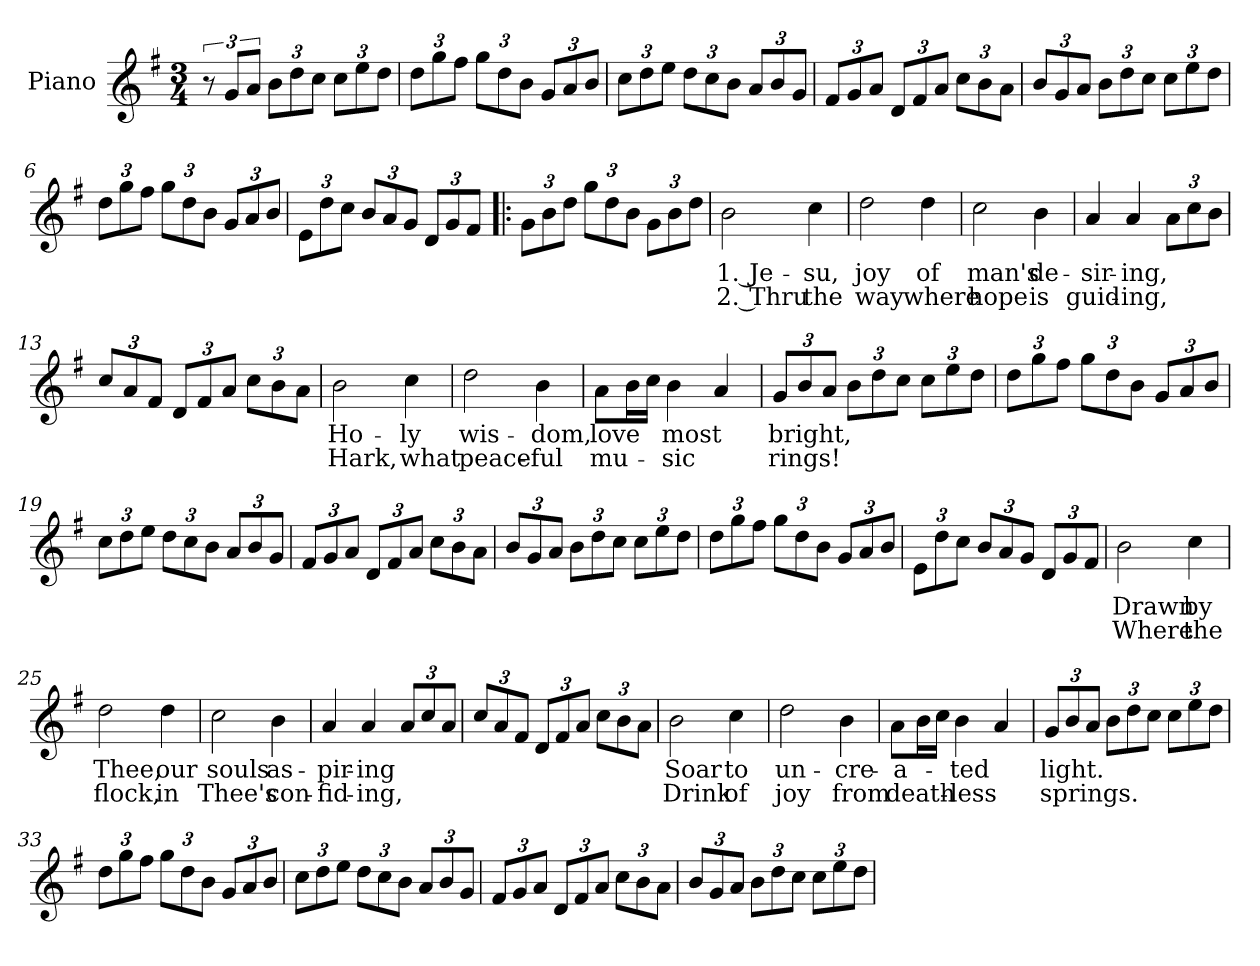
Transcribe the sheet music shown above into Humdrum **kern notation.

**kern	**text	**text
*part1	*part1	*part1
*staff1	*staff1	*staff1
*I"Piano	*	*
*I'Pno.	*	*
*clefG2	*	*
*k[f#]	*	*
*G:	*	*
*M3/4	*	*
=1	=1	=1
12r	.	.
12g/L	.	.
12a/J	.	.
*Xbrackettup	*	*
12b\L	.	.
12dd\	.	.
12cc\J	.	.
12cc\L	.	.
12ee\	.	.
12dd\J	.	.
=2	=2	=2
12dd\L	.	.
12gg\	.	.
12ff#\J	.	.
12gg\L	.	.
12dd\	.	.
12b\J	.	.
12g/L	.	.
12a/	.	.
12b/J	.	.
=3	=3	=3
12cc\L	.	.
12dd\	.	.
12ee\J	.	.
12dd\L	.	.
12cc\	.	.
12b\J	.	.
12a/L	.	.
12b/	.	.
12g/J	.	.
!!LO:LB:g=z
=4	=4	=4
12f#/L	.	.
12g/	.	.
12a/J	.	.
12d/L	.	.
12f#/	.	.
12a/J	.	.
12cc\L	.	.
12b\	.	.
12a\J	.	.
=5	=5	=5
12b/L	.	.
12g/	.	.
12a/J	.	.
12b\L	.	.
12dd\	.	.
12cc\J	.	.
12cc\L	.	.
12ee\	.	.
12dd\J	.	.
=6	=6	=6
12dd\L	.	.
12gg\	.	.
12ff#\J	.	.
12gg\L	.	.
12dd\	.	.
12b\J	.	.
12g/L	.	.
12a/	.	.
12b/J	.	.
!!LO:LB:g=z
=7	=7	=7
12e\L	.	.
12dd\	.	.
12cc\J	.	.
12b/L	.	.
12a/	.	.
12g/J	.	.
12d/L	.	.
12g/	.	.
12f#/J	.	.
=8!|:	=8!|:	=8!|:
12g\L	.	.
12b\	.	.
12dd\J	.	.
12gg\L	.	.
12dd\	.	.
12b\J	.	.
12g\L	.	.
12b\	.	.
12dd\J	.	.
=9	=9	=9
2b\	1. Je-	2. Thru
4cc\	-su,	the
!!LO:LB:g=z
=10	=10	=10
2dd\	joy	way
4dd\	of	where
=11	=11	=11
2cc\	man's	hope
4b\	de-	is
=12	=12	=12
4a/	-sir-	guid-
4a/	-ing,	-ing,
12a\L	.	.
12cc\	.	.
12b\J	.	.
=13	=13	=13
12cc/L	.	.
12a/	.	.
12f#/J	.	.
12d/L	.	.
12f#/	.	.
12a/J	.	.
12cc\L	.	.
12b\	.	.
12a\J	.	.
!!LO:LB:g=z
=14	=14	=14
2b\	Ho-	Hark,
4cc\	-ly	what
=15	=15	=15
2dd\	wis-	peace-
4b\	-dom,	-ful
=16	=16	=16
8a\L	love	mu-
16b\L	.	.
16cc\JJ	.	.
4b\	most	-sic
4a/	.	.
=17	=17	=17
12g/L	bright,	rings!
12b/	.	.
12a/J	.	.
12b\L	.	.
12dd\	.	.
12cc\J	.	.
12cc\L	.	.
12ee\	.	.
12dd\J	.	.
!!LO:LB:g=z
=18	=18	=18
12dd\L	.	.
12gg\	.	.
12ff#\J	.	.
12gg\L	.	.
12dd\	.	.
12b\J	.	.
12g/L	.	.
12a/	.	.
12b/J	.	.
=19	=19	=19
12cc\L	.	.
12dd\	.	.
12ee\J	.	.
12dd\L	.	.
12cc\	.	.
12b\J	.	.
12a/L	.	.
12b/	.	.
12g/J	.	.
=20	=20	=20
12f#/L	.	.
12g/	.	.
12a/J	.	.
12d/L	.	.
12f#/	.	.
12a/J	.	.
12cc\L	.	.
12b\	.	.
12a\J	.	.
!!LO:LB:g=z
=21	=21	=21
12b/L	.	.
12g/	.	.
12a/J	.	.
12b\L	.	.
12dd\	.	.
12cc\J	.	.
12cc\L	.	.
12ee\	.	.
12dd\J	.	.
=22	=22	=22
12dd\L	.	.
12gg\	.	.
12ff#\J	.	.
12gg\L	.	.
12dd\	.	.
12b\J	.	.
12g/L	.	.
12a/	.	.
12b/J	.	.
=23	=23	=23
12e\L	.	.
12dd\	.	.
12cc\J	.	.
12b/L	.	.
12a/	.	.
12g/J	.	.
12d/L	.	.
12g/	.	.
12f#/J	.	.
!!LO:LB:g=z
=24	=24	=24
2b\	Drawn	Where
4cc\	by	the
=25	=25	=25
2dd\	Thee,	flock,
4dd\	our	in
=26	=26	=26
2cc\	souls	Thee's
4b\	as-	con-
=27	=27	=27
4a/	-pir-	-fid-
4a/	-ing	-ing,
12a/L	.	.
12cc/	.	.
12a/J	.	.
!!LO:PB:g=z
=28	=28	=28
12cc/L	.	.
12a/	.	.
12f#/J	.	.
12d/L	.	.
12f#/	.	.
12a/J	.	.
12cc\L	.	.
12b\	.	.
12a\J	.	.
=29	=29	=29
2b\	Soar	Drink
4cc\	to	of
=30	=30	=30
2dd\	un-	joy
4b\	-cre-	from
!!LO:LB:g=z
=31	=31	=31
8a\L	-a-	death-
16b\L	.	.
16cc\JJ	.	.
4b\	-ted	-less
4a/	.	.
=32	=32	=32
12g/L	light.	springs.
12b/	.	.
12a/J	.	.
12b\L	.	.
12dd\	.	.
12cc\J	.	.
12cc\L	.	.
12ee\	.	.
12dd\J	.	.
=33	=33	=33
12dd\L	.	.
12gg\	.	.
12ff#\J	.	.
12gg\L	.	.
12dd\	.	.
12b\J	.	.
12g/L	.	.
12a/	.	.
12b/J	.	.
!!LO:LB:g=z
=34	=34	=34
12cc\L	.	.
12dd\	.	.
12ee\J	.	.
12dd\L	.	.
12cc\	.	.
12b\J	.	.
12a/L	.	.
12b/	.	.
12g/J	.	.
=35	=35	=35
12f#/L	.	.
12g/	.	.
12a/J	.	.
12d/L	.	.
12f#/	.	.
12a/J	.	.
12cc\L	.	.
12b\	.	.
12a\J	.	.
=36	=36	=36
12b/L	.	.
12g/	.	.
12a/J	.	.
12b\L	.	.
12dd\	.	.
12cc\J	.	.
12cc\L	.	.
12ee\	.	.
12dd\J	.	.
=	=	=
*-	*-	*-
